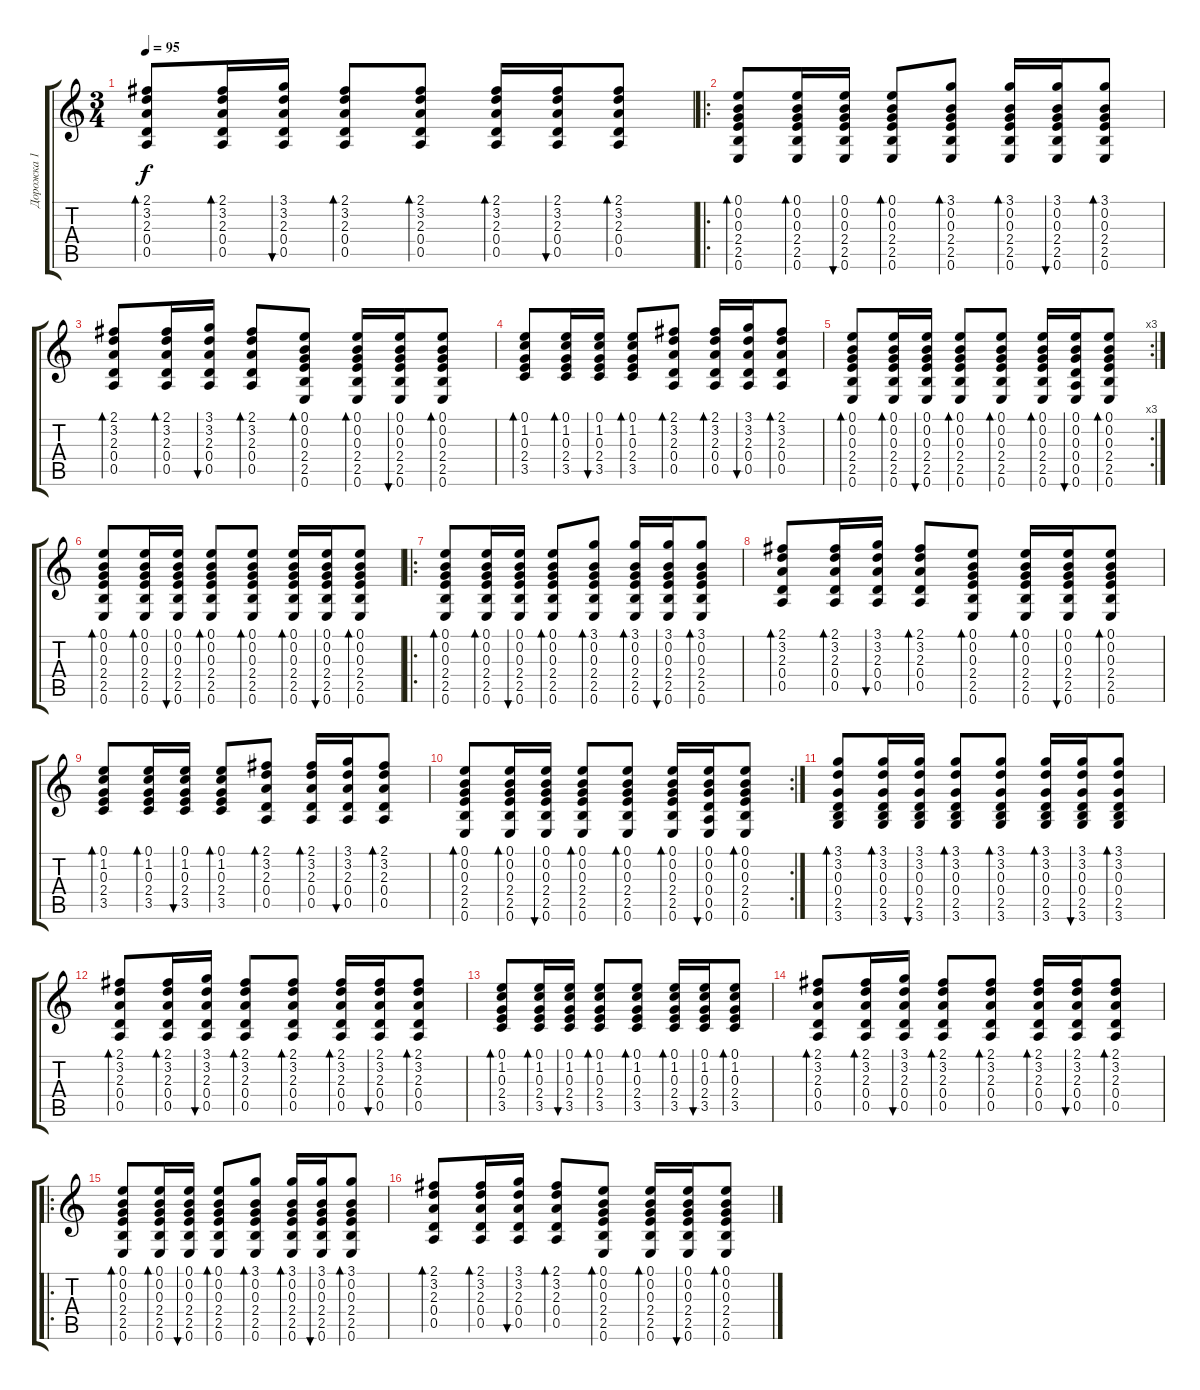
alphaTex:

\track ("Дорожка 1" "Дорожка 1") {instrument acousticguitarsteel}
\staff {score tabs}
\tuning (E4 B3 G3 D3 A2 E2) {hide}
\ts (3 4)
\tempo 95
\clef g2
\ks c
(2.1 3.2 2.3 0.4 0.5).8{bd 30 dy f} (2.1 3.2 2.3 0.4 0.5).16{bd 30} (3.1 3.2 2.3 0.4 0.5).16{bu 30} (2.1 3.2 2.3 0.4 0.5).8{bd 30} (2.1 3.2 2.3 0.4 0.5).8{bd 30} (2.1 3.2 2.3 0.4 0.5).16{bd 30} (2.1 3.2 2.3 0.4 0.5).16{bu 30} (2.1 3.2 2.3 0.4 0.5).8{bd 30} |
\ro
(0.1 0.2 0.3 2.4 2.5 0.6).8{bd 30} (0.1 0.2 0.3 2.4 2.5 0.6).16{bd 30} (0.1 0.2 0.3 2.4 2.5 0.6).16{bu 30} (0.1 0.2 0.3 2.4 2.5 0.6).8{bd 30} (3.1 0.2 0.3 2.4 2.5 0.6).8{bd 30} (3.1 0.2 0.3 2.4 2.5 0.6).16{bd 30} (3.1 0.2 0.3 2.4 2.5 0.6).16{bu 30} (3.1 0.2 0.3 2.4 2.5 0.6).8{bd 30} |
(2.1 3.2 2.3 0.4 0.5).8{bd 30} (2.1 3.2 2.3 0.4 0.5).16{bd 30} (3.1 3.2 2.3 0.4 0.5).16{bu 30} (2.1 3.2 2.3 0.4 0.5).8{bd 30} (0.1 0.2 0.3 2.4 2.5 0.6).8{bd 30} (0.1 0.2 0.3 2.4 2.5 0.6).16{bd 30} (0.1 0.2 0.3 2.4 2.5 0.6).16{bu 30} (0.1 0.2 0.3 2.4 2.5 0.6).8{bd 30} |
(0.1 1.2 0.3 2.4 3.5).8{bd 30} (0.1 1.2 0.3 2.4 3.5).16{bd 30} (0.1 1.2 0.3 2.4 3.5).16{bu 30} (0.1 1.2 0.3 2.4 3.5).8{bd 30} (2.1 3.2 2.3 0.4 0.5).8{bd 30} (2.1 3.2 2.3 0.4 0.5).16{bd 30} (3.1 3.2 2.3 0.4 0.5).16{bu 30} (2.1 3.2 2.3 0.4 0.5).8{bd 30} |
\rc 3
(0.1 0.2 0.3 2.4 2.5 0.6).8{bd 30} (0.1 0.2 0.3 2.4 2.5 0.6).16{bd 30} (0.1 0.2 0.3 2.4 2.5 0.6).16{bu 30} (0.1 0.2 0.3 2.4 2.5 0.6).8{bd 30} (0.1 0.2 0.3 2.4 2.5 0.6).8{bd 30} (0.1 0.2 0.3 2.4 2.5 0.6).16{bd 30} (0.1 0.2 0.3 0.4 0.5 0.6).16{bu 30} (0.1 0.2 0.3 2.4 2.5 0.6).8{bd 30} |
(0.1 0.2 0.3 2.4 2.5 0.6).8{bd 30} (0.1 0.2 0.3 2.4 2.5 0.6).16{bd 30} (0.1 0.2 0.3 2.4 2.5 0.6).16{bu 60} (0.1 0.2 0.3 2.4 2.5 0.6).8{bd 30} (0.1 0.2 0.3 2.4 2.5 0.6).8{bd 30} (0.1 0.2 0.3 2.4 2.5 0.6).16{bd 30} (0.1 0.2 0.3 2.4 2.5 0.6).16{bu 60} (0.1 0.2 0.3 2.4 2.5 0.6).8{bd 30} |
\ro
(0.1 0.2 0.3 2.4 2.5 0.6).8{bd 30} (0.1 0.2 0.3 2.4 2.5 0.6).16{bd 30} (0.1 0.2 0.3 2.4 2.5 0.6).16{bu 30} (0.1 0.2 0.3 2.4 2.5 0.6).8{bd 30} (3.1 0.2 0.3 2.4 2.5 0.6).8{bd 30} (3.1 0.2 0.3 2.4 2.5 0.6).16{bd 30} (3.1 0.2 0.3 2.4 2.5 0.6).16{bu 30} (3.1 0.2 0.3 2.4 2.5 0.6).8{bd 30} |
(2.1 3.2 2.3 0.4 0.5).8{bd 30} (2.1 3.2 2.3 0.4 0.5).16{bd 30} (3.1 3.2 2.3 0.4 0.5).16{bu 30} (2.1 3.2 2.3 0.4 0.5).8{bd 30} (0.1 0.2 0.3 2.4 2.5 0.6).8{bd 30} (0.1 0.2 0.3 2.4 2.5 0.6).16{bd 30} (0.1 0.2 0.3 2.4 2.5 0.6).16{bu 30} (0.1 0.2 0.3 2.4 2.5 0.6).8{bd 30} |
(0.1 1.2 0.3 2.4 3.5).8{bd 30} (0.1 1.2 0.3 2.4 3.5).16{bd 30} (0.1 1.2 0.3 2.4 3.5).16{bu 30} (0.1 1.2 0.3 2.4 3.5).8{bd 30} (2.1 3.2 2.3 0.4 0.5).8{bd 30} (2.1 3.2 2.3 0.4 0.5).16{bd 30} (3.1 3.2 2.3 0.4 0.5).16{bu 30} (2.1 3.2 2.3 0.4 0.5).8{bd 30} |
\rc 2
(0.1 0.2 0.3 2.4 2.5 0.6).8{bd 30} (0.1 0.2 0.3 2.4 2.5 0.6).16{bd 30} (0.1 0.2 0.3 2.4 2.5 0.6).16{bu 30} (0.1 0.2 0.3 2.4 2.5 0.6).8{bd 30} (0.1 0.2 0.3 2.4 2.5 0.6).8{bd 30} (0.1 0.2 0.3 2.4 2.5 0.6).16{bd 30} (0.1 0.2 0.3 0.4 0.5 0.6).16{bu 30} (0.1 0.2 0.3 2.4 2.5 0.6).8{bd 30} |
(3.1 3.2 0.3 0.4 2.5 3.6).8{bd 30} (3.1 3.2 0.3 0.4 2.5 3.6).16{bd 30} (3.1 3.2 0.3 0.4 2.5 3.6).16{bu 30} (3.1 3.2 0.3 0.4 2.5 3.6).8{bd 30} (3.1 3.2 0.3 0.4 2.5 3.6).8{bd 30} (3.1 3.2 0.3 0.4 2.5 3.6).16{bd 30} (3.1 3.2 0.3 0.4 2.5 3.6).16{bu 30} (3.1 3.2 0.3 0.4 2.5 3.6).8{bd 30} |
(2.1 3.2 2.3 0.4 0.5).8{bd 30} (2.1 3.2 2.3 0.4 0.5).16{bd 30} (3.1 3.2 2.3 0.4 0.5).16{bu 30} (2.1 3.2 2.3 0.4 0.5).8{bd 30} (2.1 3.2 2.3 0.4 0.5).8{bd 30} (2.1 3.2 2.3 0.4 0.5).16{bd 30} (2.1 3.2 2.3 0.4 0.5).16{bu 30} (2.1 3.2 2.3 0.4 0.5).8{bd 30} |
(0.1 1.2 0.3 2.4 3.5).8{bd 30} (0.1 1.2 0.3 2.4 3.5).16{bd 30} (0.1 1.2 0.3 2.4 3.5).16{bu 30} (0.1 1.2 0.3 2.4 3.5).8{bd 30} (0.1 1.2 0.3 2.4 3.5).8{bd 30} (0.1 1.2 0.3 2.4 3.5).16{bd 30} (0.1 1.2 0.3 2.4 3.5).16{bu 30} (0.1 1.2 0.3 2.4 3.5).8{bd 30} |
(2.1 3.2 2.3 0.4 0.5).8{bd 30} (2.1 3.2 2.3 0.4 0.5).16{bd 30} (3.1 3.2 2.3 0.4 0.5).16{bu 30} (2.1 3.2 2.3 0.4 0.5).8{bd 30} (2.1 3.2 2.3 0.4 0.5).8{bd 30} (2.1 3.2 2.3 0.4 0.5).16{bd 30} (2.1 3.2 2.3 0.4 0.5).16{bu 30} (2.1 3.2 2.3 0.4 0.5).8{bd 30} |
\ro
(0.1 0.2 0.3 2.4 2.5 0.6).8{bd 30} (0.1 0.2 0.3 2.4 2.5 0.6).16{bd 30} (0.1 0.2 0.3 2.4 2.5 0.6).16{bu 30} (0.1 0.2 0.3 2.4 2.5 0.6).8{bd 30} (3.1 0.2 0.3 2.4 2.5 0.6).8{bd 30} (3.1 0.2 0.3 2.4 2.5 0.6).16{bd 30} (3.1 0.2 0.3 2.4 2.5 0.6).16{bu 30} (3.1 0.2 0.3 2.4 2.5 0.6).8{bd 30} |
(2.1 3.2 2.3 0.4 0.5).8{bd 30} (2.1 3.2 2.3 0.4 0.5).16{bd 30} (3.1 3.2 2.3 0.4 0.5).16{bu 30} (2.1 3.2 2.3 0.4 0.5).8{bd 30} (0.1 0.2 0.3 2.4 2.5 0.6).8{bd 30} (0.1 0.2 0.3 2.4 2.5 0.6).16{bd 30} (0.1 0.2 0.3 2.4 2.5 0.6).16{bu 30} (0.1 0.2 0.3 2.4 2.5 0.6).8{bd 30}
